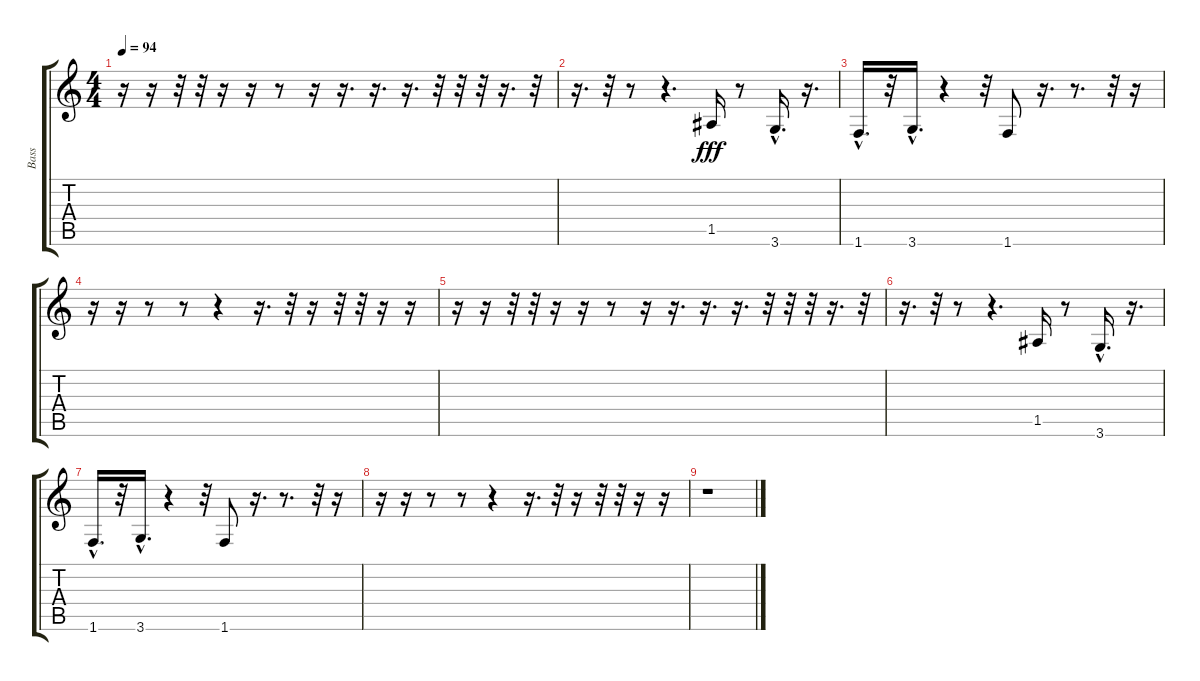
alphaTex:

\track ("Bass" "Bass") {instrument electricbassfinger}
\staff {score tabs}
\tuning (E4 B3 G3 D3 A2 E2) {hide}
\ts (4 4)
\tempo 94
\clef g2
\ks c
r.16{dy fff} r.16 r.32 r.32 r.16 r.16 r.8 r.16 r.16{d} r.16{d} r.16{d} r.32 r.32 r.32 r.16{d} r.32 |
r.16{d} r.32 r.8 r.4{d} 1.5.16 r.8 3.6{hac}.16{d} r.16{d} |
1.6{hac}.16{d} r.32 3.6{hac}.16{d} r.4 r.32 1.6.8 r.16{d} r.8{d} r.32 r.16 |
r.16 r.16 r.8 r.8 r.4 r.16{d} r.32 r.16 r.32 r.32 r.16 r.16 |
r.16 r.16 r.32 r.32 r.16 r.16 r.8 r.16 r.16{d} r.16{d} r.16{d} r.32 r.32 r.32 r.16{d} r.32 |
r.16{d} r.32 r.8 r.4{d} 1.5.16 r.8 3.6{hac}.16{d} r.16{d} |
1.6{hac}.16{d} r.32 3.6{hac}.16{d} r.4 r.32 1.6.8 r.16{d} r.8{d} r.32 r.16 |
r.16 r.16 r.8 r.8 r.4 r.16{d} r.32 r.16 r.32 r.32 r.16 r.16 |
r.1
